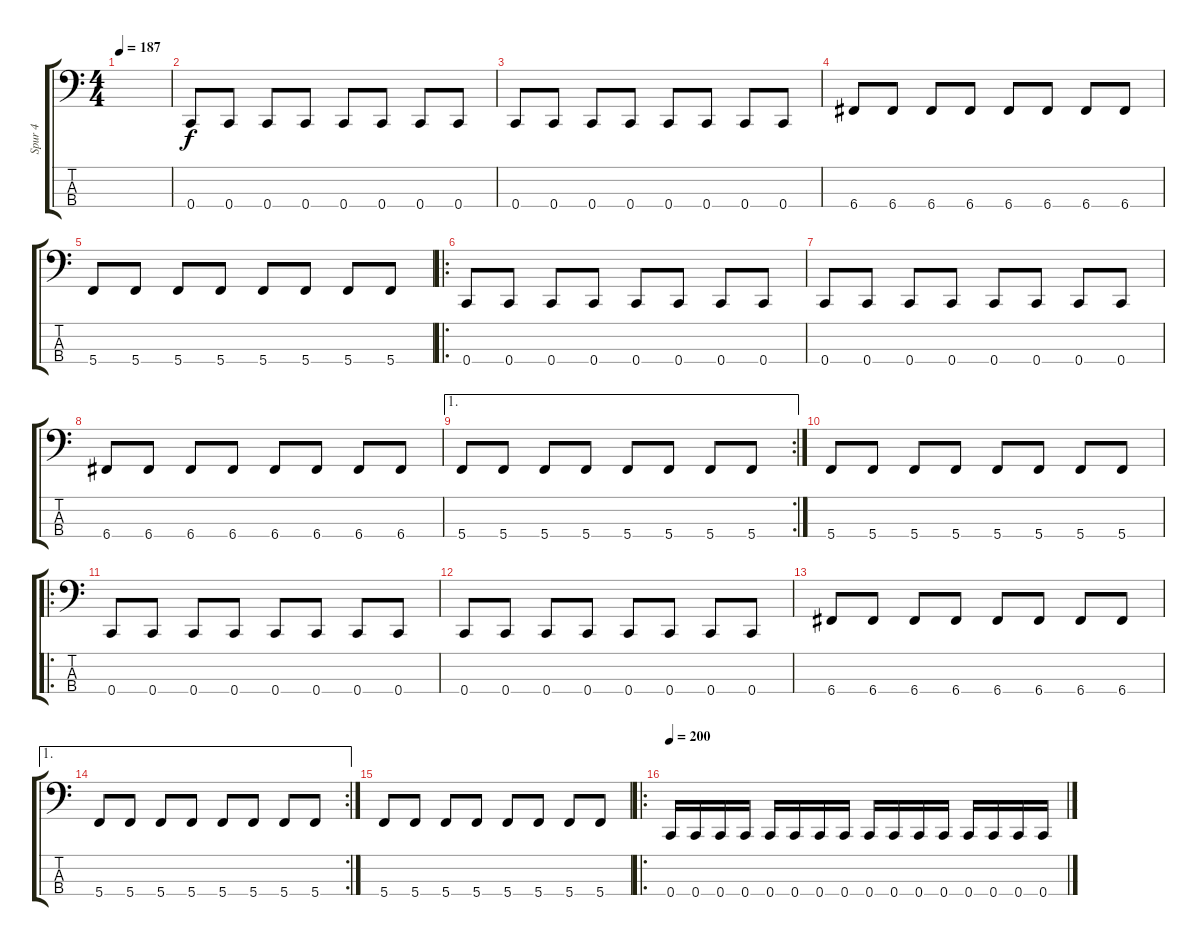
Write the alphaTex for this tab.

\track ("Spur 4" "Spur 4") {instrument electricbasspick}
\staff {score tabs}
\tuning (F2 C2 G1 C1) {hide}
\ts (4 4)
\tempo 187
\clef f4
\ks c
|
0.4.8 0.4.8 0.4.8 0.4.8 0.4.8 0.4.8 0.4.8 0.4.8 |
0.4.8 0.4.8 0.4.8 0.4.8 0.4.8 0.4.8 0.4.8 0.4.8 |
6.4.8 6.4.8 6.4.8 6.4.8 6.4.8 6.4.8 6.4.8 6.4.8 |
5.4.8 5.4.8 5.4.8 5.4.8 5.4.8 5.4.8 5.4.8 5.4.8 |
\ro
0.4.8 0.4.8 0.4.8 0.4.8 0.4.8 0.4.8 0.4.8 0.4.8 |
0.4.8 0.4.8 0.4.8 0.4.8 0.4.8 0.4.8 0.4.8 0.4.8 |
6.4.8 6.4.8 6.4.8 6.4.8 6.4.8 6.4.8 6.4.8 6.4.8 |
\ae 1
\rc 2
5.4.8 5.4.8 5.4.8 5.4.8 5.4.8 5.4.8 5.4.8 5.4.8 |
5.4.8 5.4.8 5.4.8 5.4.8 5.4.8 5.4.8 5.4.8 5.4.8 |
\ro
0.4.8 0.4.8 0.4.8 0.4.8 0.4.8 0.4.8 0.4.8 0.4.8 |
0.4.8 0.4.8 0.4.8 0.4.8 0.4.8 0.4.8 0.4.8 0.4.8 |
6.4.8 6.4.8 6.4.8 6.4.8 6.4.8 6.4.8 6.4.8 6.4.8 |
\ae 1
\rc 2
5.4.8 5.4.8 5.4.8 5.4.8 5.4.8 5.4.8 5.4.8 5.4.8 |
5.4.8 5.4.8 5.4.8 5.4.8 5.4.8 5.4.8 5.4.8 5.4.8 |
\ro
\tempo 200
0.4.16 0.4.16 0.4.16 0.4.16 0.4.16 0.4.16 0.4.16 0.4.16 0.4.16 0.4.16 0.4.16 0.4.16 0.4.16 0.4.16 0.4.16 0.4.16
